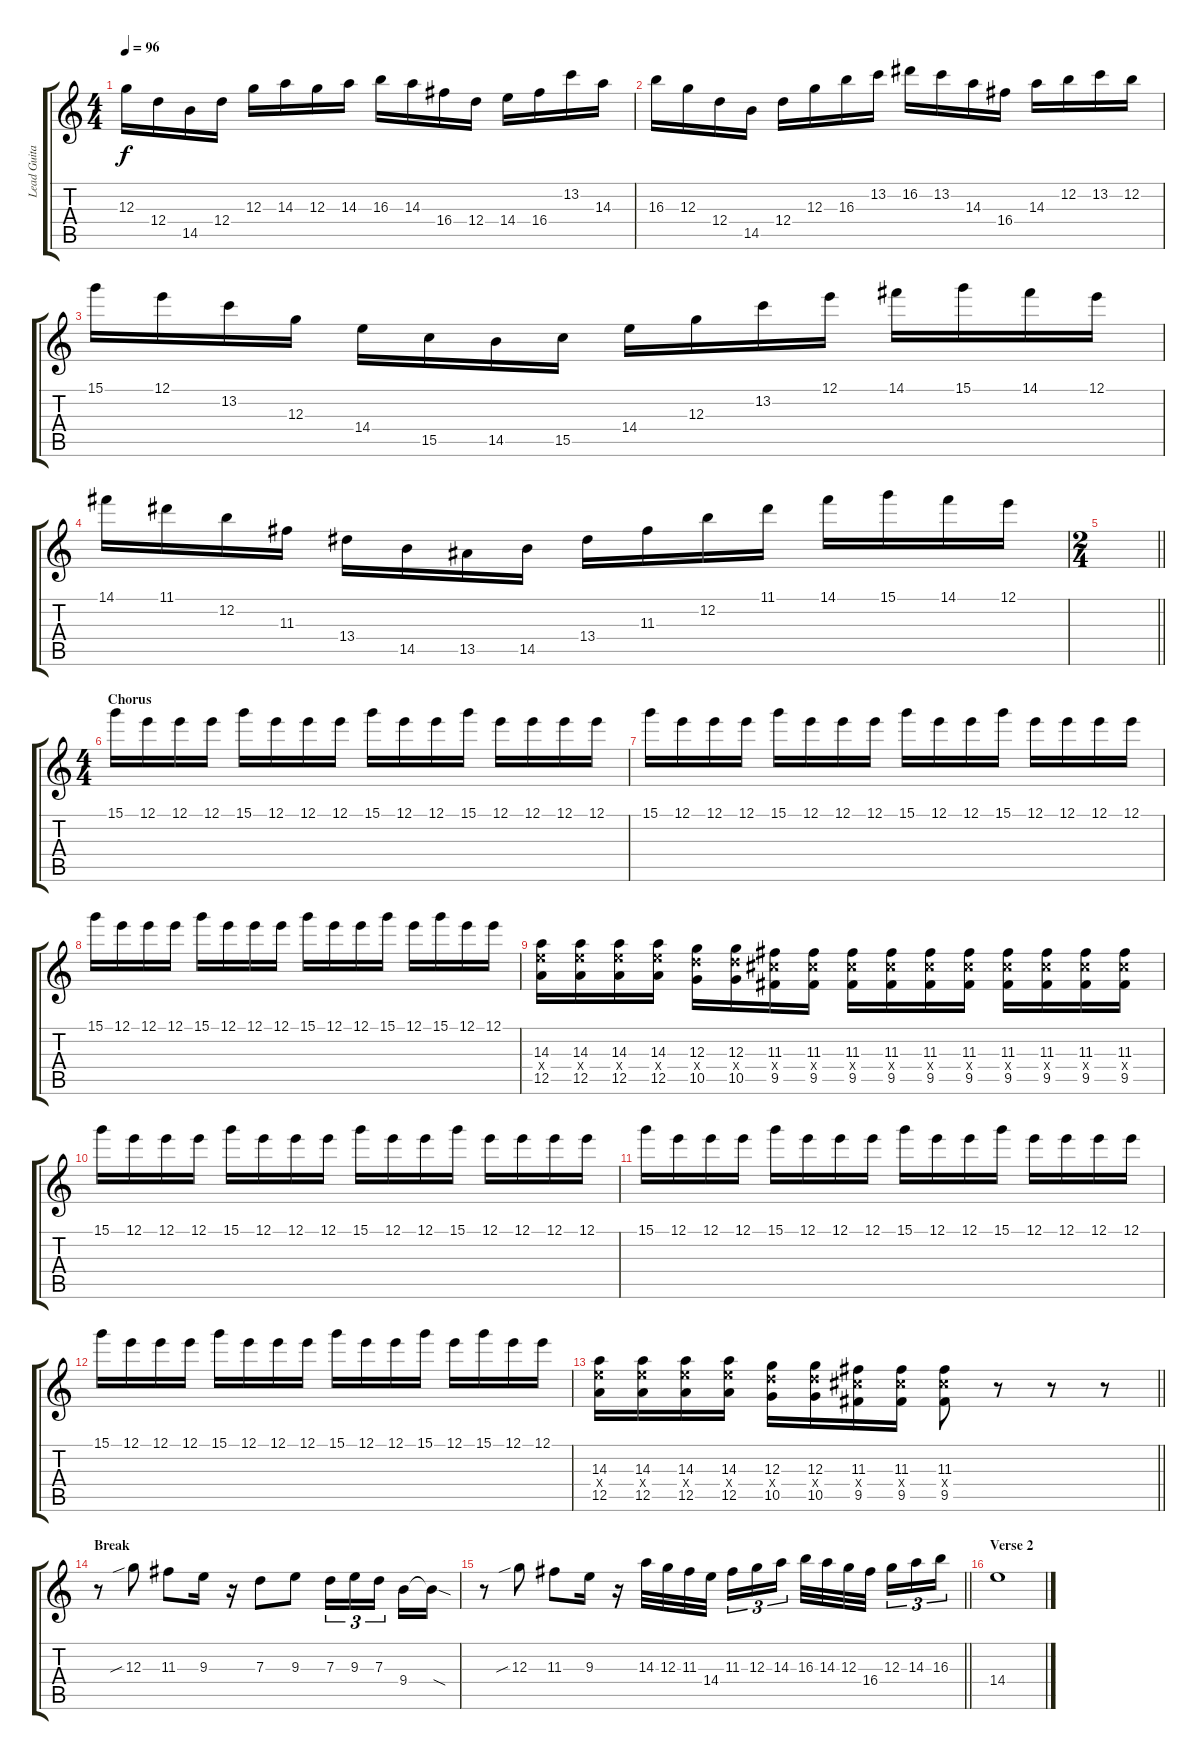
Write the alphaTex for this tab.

\track ("Lead Guitar" "Lead Guita") {instrument distortionguitar}
\staff {score tabs}
\tuning (E4 B3 G3 D3 A2 D2) {hide}
\ts (4 4)
\tempo 96
\clef g2
\ks c
12.3.16{dy f} 12.4.16 14.5.16 12.4.16 12.3.16 14.3.16 12.3.16 14.3.16 16.3.16 14.3.16 16.4.16 12.4.16 14.4.16 16.4.16 13.2.16 14.3.16 |
16.3.16 12.3.16 12.4.16 14.5.16 12.4.16 12.3.16 16.3.16 13.2.16 16.2.16 13.2.16 14.3.16 16.4.16 14.3.16 12.2.16 13.2.16 12.2.16 |
15.1.16 12.1.16 13.2.16 12.3.16 14.4.16 15.5.16 14.5.16 15.5.16 14.4.16 12.3.16 13.2.16 12.1.16 14.1.16 15.1.16 14.1.16 12.1.16 |
14.1.16 11.1.16 12.2.16 11.3.16 13.4.16 14.5.16 13.5.16 14.5.16 13.4.16 11.3.16 12.2.16 11.1.16 14.1.16 15.1.16 14.1.16 12.1.16 |
\ts (2 4)
\barLineRight lightlight
|
\ts (4 4)
\section ("" "Chorus")
15.1.16 12.1.16 12.1.16 12.1.16 15.1.16 12.1.16 12.1.16 12.1.16 15.1.16 12.1.16 12.1.16 15.1.16 12.1.16 12.1.16 12.1.16 12.1.16 |
15.1.16 12.1.16 12.1.16 12.1.16 15.1.16 12.1.16 12.1.16 12.1.16 15.1.16 12.1.16 12.1.16 15.1.16 12.1.16 12.1.16 12.1.16 12.1.16 |
15.1.16 12.1.16 12.1.16 12.1.16 15.1.16 12.1.16 12.1.16 12.1.16 15.1.16 12.1.16 12.1.16 15.1.16 12.1.16 15.1.16 12.1.16 12.1.16 |
(14.3 14.4{x} 12.5).16 (14.3 14.4{x} 12.5).16 (14.3 14.4{x} 12.5).16 (14.3 14.4{x} 12.5).16 (12.3 12.4{x} 10.5).16 (12.3 12.4{x} 10.5).16 (11.3 11.4{x} 9.5).16 (11.3 11.4{x} 9.5).16 (11.3 11.4{x} 9.5).16 (11.3 11.4{x} 9.5).16 (11.3 11.4{x} 9.5).16 (11.3 11.4{x} 9.5).16 (11.3 11.4{x} 9.5).16 (11.3 11.4{x} 9.5).16 (11.3 11.4{x} 9.5).16 (11.3 11.4{x} 9.5).16 |
15.1.16 12.1.16 12.1.16 12.1.16 15.1.16 12.1.16 12.1.16 12.1.16 15.1.16 12.1.16 12.1.16 15.1.16 12.1.16 12.1.16 12.1.16 12.1.16 |
15.1.16 12.1.16 12.1.16 12.1.16 15.1.16 12.1.16 12.1.16 12.1.16 15.1.16 12.1.16 12.1.16 15.1.16 12.1.16 12.1.16 12.1.16 12.1.16 |
15.1.16 12.1.16 12.1.16 12.1.16 15.1.16 12.1.16 12.1.16 12.1.16 15.1.16 12.1.16 12.1.16 15.1.16 12.1.16 15.1.16 12.1.16 12.1.16 |
\barLineRight lightlight
(14.3 14.4{x} 12.5).16 (14.3 14.4{x} 12.5).16 (14.3 14.4{x} 12.5).16 (14.3 14.4{x} 12.5).16 (12.3 12.4{x} 10.5).16 (12.3 12.4{x} 10.5).16 (11.3 11.4{x} 9.5).16 (11.3 11.4{x} 9.5).16 (11.3 11.4{x} 9.5).8 r.8 r.8 r.8 |
\section ("" "Break")
r.8 12.3{sib}.8 11.3.8 9.3.16 r.16 7.3.8 9.3.8 7.3.16{tu (3 2)} 9.3.16{tu (3 2)} 7.3.16{tu (3 2) beam splitsecondary} 9.4.16 9.4{sod t}.16 |
\barLineRight lightlight
r.8 12.3{sib}.8 11.3.8 9.3.16 r.16 14.3.32 12.3.32 11.3.32 14.4.32{beam splitsecondary} 11.3.16{tu (3 2)} 12.3.16{tu (3 2)} 14.3.16{tu (3 2)} 16.3.32 14.3.32 12.3.32 16.4.32{beam splitsecondary} 12.3.16{tu (3 2)} 14.3.16{tu (3 2)} 16.3.16{tu (3 2)} |
\section ("" "Verse 2")
14.4.1
